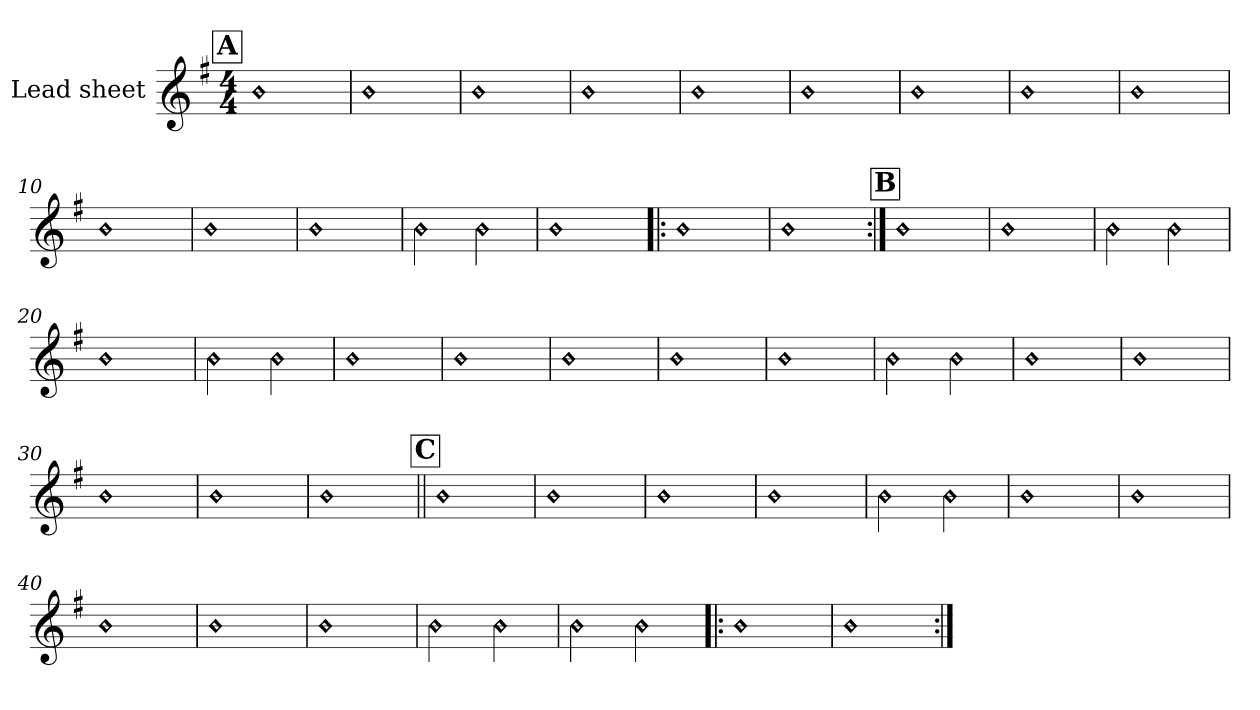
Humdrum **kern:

**kern
*part1
*staff1
*I"Lead sheet
*clefG2
*k[f#]
*G:
*M4/4
!!LO:REH:place=s1:a:t=A
=1||
!LO:N:head=diamond
1b
=2
!LO:N:head=diamond
1b
=3
!LO:N:head=diamond
1b
=4
!LO:N:head=diamond
1b
!!LO:LB:g=z
=5
!LO:N:head=diamond
1b
=6
!LO:N:head=diamond
1b
=7
!LO:N:head=diamond
1b
=8
!LO:N:head=diamond
1b
!!LO:LB:g=z
=9
!LO:N:head=diamond
1b
=10
!LO:N:head=diamond
1b
=11
!LO:N:head=diamond
1b
=12
!LO:N:head=diamond
1b
!!LO:LB:g=z
=13
!LO:N:head=diamond
2b
!LO:N:head=diamond
2b
=14
!LO:N:head=diamond
1b
=15!|:
!LO:N:head=diamond
1b
=16
!LO:N:head=diamond
1b
!!LO:LB:g=z
!!LO:REH:place=s1:a:t=B
=17:|!
!LO:N:head=diamond
1b
=18
!LO:N:head=diamond
1b
=19
!LO:N:head=diamond
2b
!LO:N:head=diamond
2b
=20
!LO:N:head=diamond
1b
!!LO:LB:g=z
=21
!LO:N:head=diamond
2b
!LO:N:head=diamond
2b
=22
!LO:N:head=diamond
1b
=23
!LO:N:head=diamond
1b
=24
!LO:N:head=diamond
1b
!!LO:LB:g=z
=25
!LO:N:head=diamond
1b
=26
!LO:N:head=diamond
1b
=27
!LO:N:head=diamond
2b
!LO:N:head=diamond
2b
=28
!LO:N:head=diamond
1b
!!LO:LB:g=z
=29
!LO:N:head=diamond
1b
=30
!LO:N:head=diamond
1b
=31
!LO:N:head=diamond
1b
=32
!LO:N:head=diamond
1b
!!LO:LB:g=z
!!LO:REH:place=s1:a:t=C
=33||
!LO:N:head=diamond
1b
=34
!LO:N:head=diamond
1b
=35
!LO:N:head=diamond
1b
=36
!LO:N:head=diamond
1b
!!LO:LB:g=z
=37
!LO:N:head=diamond
2b
!LO:N:head=diamond
2b
=38
!LO:N:head=diamond
1b
=39
!LO:N:head=diamond
1b
=40
!LO:N:head=diamond
1b
!!LO:LB:g=z
=41
!LO:N:head=diamond
1b
=42
!LO:N:head=diamond
1b
=43
!LO:N:head=diamond
2b
!LO:N:head=diamond
2b
=44
!LO:N:head=diamond
2b
!LO:N:head=diamond
2b
!!LO:LB:g=z
=45!|:
!LO:N:head=diamond
1b
=46
!LO:N:head=diamond
1b
=:|!
*-
